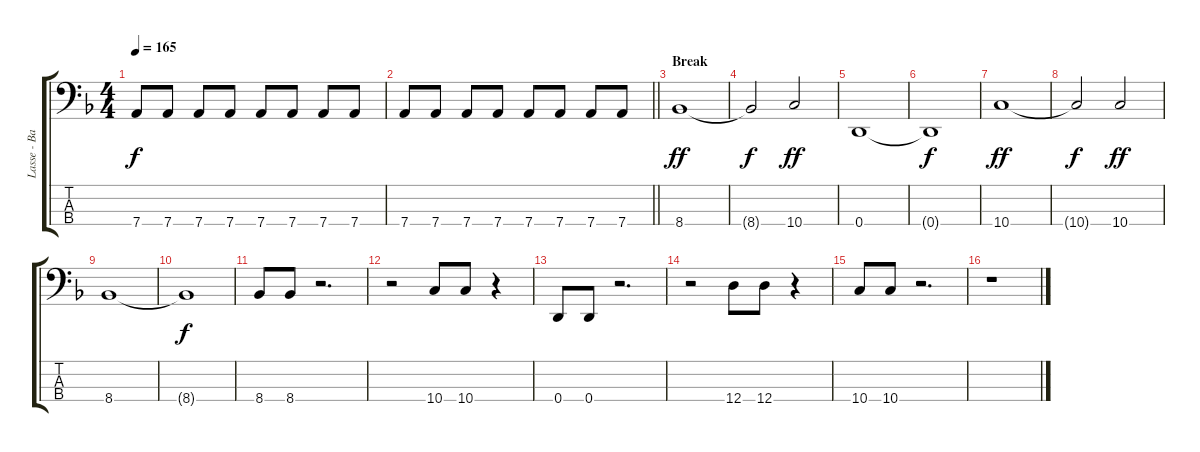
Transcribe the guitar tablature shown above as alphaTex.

\track ("Lasse - Bass" "Lasse - Ba") {instrument electricbasspick}
\staff {score tabs}
\tuning (G2 D2 A1 D1) {hide}
\ts (4 4)
\tempo 165
\clef f4
\ks dminor
7.4.8{dy f} 7.4.8 7.4.8 7.4.8 7.4.8 7.4.8 7.4.8 7.4.8 |
\barLineRight lightlight
7.4.8 7.4.8 7.4.8 7.4.8 7.4.8 7.4.8 7.4.8 7.4.8 |
\section ("" "Break")
8.4.1{dy ff} |
8.4{t}.2{dy f} 10.4.2{dy ff} |
0.4.1 |
0.4{t}.1{dy f} |
10.4.1{dy ff} |
10.4{t}.2{dy f} 10.4.2{dy ff} |
8.4.1 |
8.4{t}.1{dy f} |
8.4.8 8.4.8 r.2{d} |
r.2 10.4.8 10.4.8 r.4 |
0.4.8 0.4.8 r.2{d} |
r.2 12.4.8 12.4.8 r.4 |
10.4.8 10.4.8 r.2{d} |
r.1
